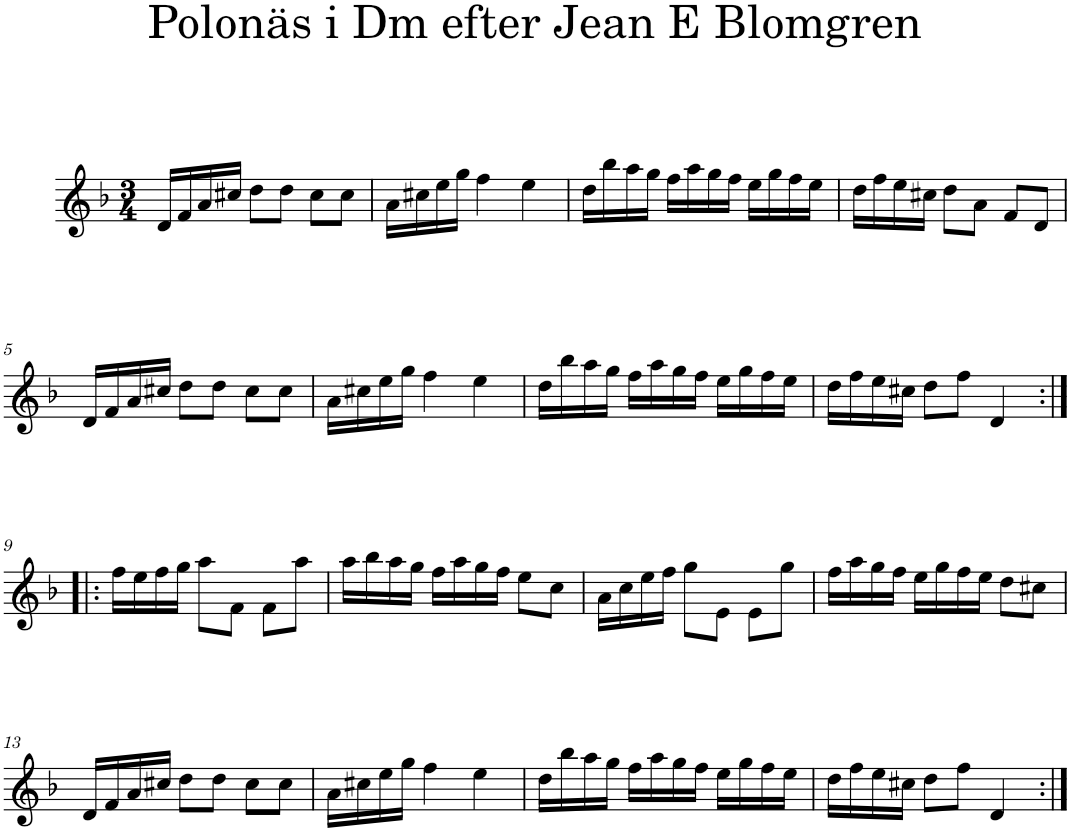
**kern
*part1
*staff1
*I"Piano
*I'Pno
*clefG2
*k[b-]
*d:
*M3/4
=1
16d/LL
16f/
16a/
16cc#X/JJ
8dd\L
8dd\J
8cc#\L
8cc#\J
=2
16a\LL
16cc#X\
16ee\
16gg\JJ
4ff\
4ee\
=3
16dd\LL
16bb-\
16aa\
16gg\JJ
16ff\LL
16aa\
16gg\
16ff\JJ
16ee\LL
16gg\
16ff\
16ee\JJ
=4
16dd\LL
16ff\
16ee\
16cc#X\JJ
8dd\L
8a\J
8f/L
8d/J
!!LO:LB:g=z
=5
16d/LL
16f/
16a/
16cc#X/JJ
8dd\L
8dd\J
8cc#\L
8cc#\J
=6
16a\LL
16cc#X\
16ee\
16gg\JJ
4ff\
4ee\
=7
16dd\LL
16bb-\
16aa\
16gg\JJ
16ff\LL
16aa\
16gg\
16ff\JJ
16ee\LL
16gg\
16ff\
16ee\JJ
=8
16dd\LL
16ff\
16ee\
16cc#X\JJ
8dd\L
8ff\J
4d/
!!LO:LB:g=z
=9:|!|:
16ff\LL
16ee\
16ff\
16gg\JJ
8aa\L
8f\J
8f\L
8aa\J
=10
16aa\LL
16bb-\
16aa\
16gg\JJ
16ff\LL
16aa\
16gg\
16ff\JJ
8ee\L
8cc\J
=11
16a\LL
16cc\
16ee\
16ff\JJ
8gg\L
8e\J
8e\L
8gg\J
=12
16ff\LL
16aa\
16gg\
16ff\JJ
16ee\LL
16gg\
16ff\
16ee\JJ
8dd\L
8cc#X\J
!!LO:LB:g=z
=13
16d/LL
16f/
16a/
16cc#X/JJ
8dd\L
8dd\J
8cc#\L
8cc#\J
=14
16a\LL
16cc#X\
16ee\
16gg\JJ
4ff\
4ee\
=15
16dd\LL
16bb-\
16aa\
16gg\JJ
16ff\LL
16aa\
16gg\
16ff\JJ
16ee\LL
16gg\
16ff\
16ee\JJ
=16
16dd\LL
16ff\
16ee\
16cc#X\JJ
8dd\L
8ff\J
4d/
=:|!
*-
